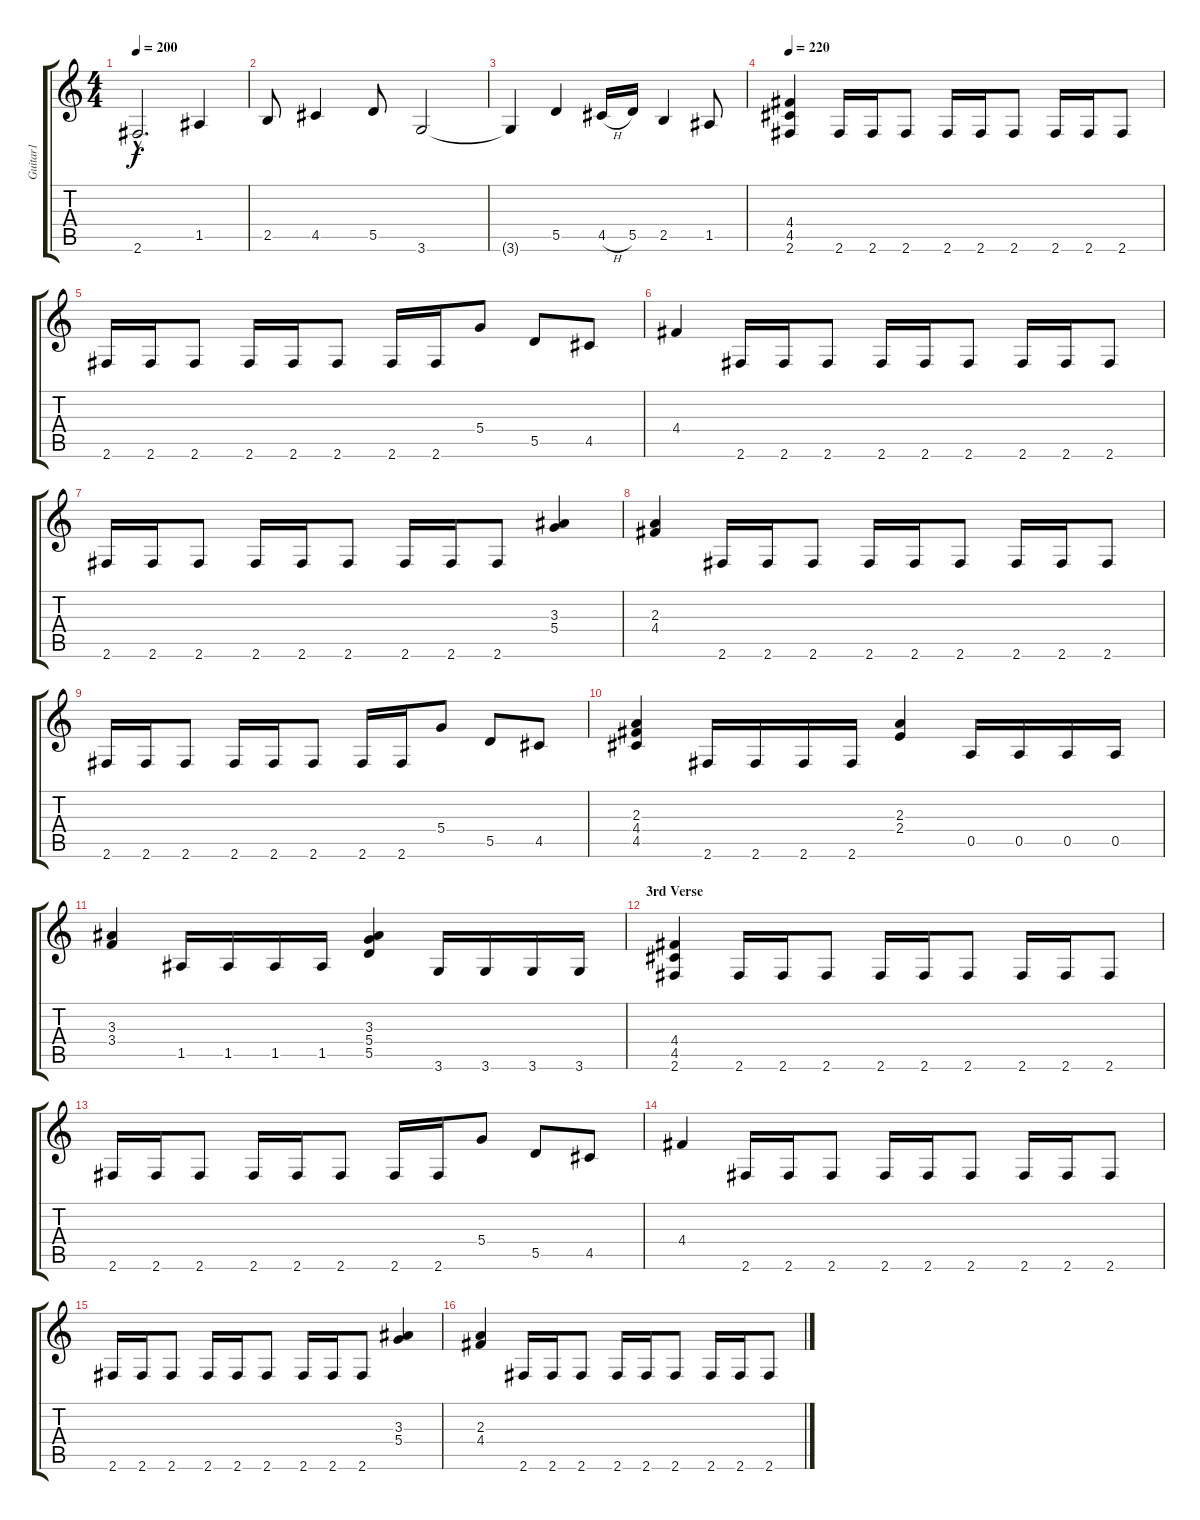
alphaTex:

\track ("Guitar1" "Guitar1") {instrument distortionguitar}
\staff {score tabs}
\tuning (E4 B3 G3 D3 A2 E2) {hide}
\ts (4 4)
\tempo 200
\clef g2
\ks c
2.6{hac}.2{d dy f} 1.5.4 |
2.5.8 4.5.4 5.5.8 3.6.2 |
3.6{t}.4 5.5.4 4.5{h}.16 5.5.16 2.5.4 1.5.8 |
\tempo 220
(4.4 4.5 2.6).4 2.6.16 2.6.16 2.6.8 2.6.16 2.6.16 2.6.8 2.6.16 2.6.16 2.6.8 |
2.6.16 2.6.16 2.6.8 2.6.16 2.6.16 2.6.8 2.6.16 2.6.16 5.4.8 5.5.8 4.5.8 |
4.4.4 2.6.16 2.6.16 2.6.8 2.6.16 2.6.16 2.6.8 2.6.16 2.6.16 2.6.8 |
2.6.16 2.6.16 2.6.8 2.6.16 2.6.16 2.6.8 2.6.16 2.6.16 2.6.8 (3.3 5.4).4 |
(2.3 4.4).4 2.6.16 2.6.16 2.6.8 2.6.16 2.6.16 2.6.8 2.6.16 2.6.16 2.6.8 |
2.6.16 2.6.16 2.6.8 2.6.16 2.6.16 2.6.8 2.6.16 2.6.16 5.4.8 5.5.8 4.5.8 |
(2.3 4.4 4.5).4 2.6.16 2.6.16 2.6.16 2.6.16 (2.3 2.4).4 0.5.16 0.5.16 0.5.16 0.5.16 |
(3.3 3.4).4 1.5.16 1.5.16 1.5.16 1.5.16 (3.3 5.4 5.5).4 3.6.16 3.6.16 3.6.16 3.6.16 |
\section ("" "3rd Verse")
(4.4 4.5 2.6).4 2.6.16 2.6.16 2.6.8 2.6.16 2.6.16 2.6.8 2.6.16 2.6.16 2.6.8 |
2.6.16 2.6.16 2.6.8 2.6.16 2.6.16 2.6.8 2.6.16 2.6.16 5.4.8 5.5.8 4.5.8 |
4.4.4 2.6.16 2.6.16 2.6.8 2.6.16 2.6.16 2.6.8 2.6.16 2.6.16 2.6.8 |
2.6.16 2.6.16 2.6.8 2.6.16 2.6.16 2.6.8 2.6.16 2.6.16 2.6.8 (3.3 5.4).4 |
(2.3 4.4).4 2.6.16 2.6.16 2.6.8 2.6.16 2.6.16 2.6.8 2.6.16 2.6.16 2.6.8
